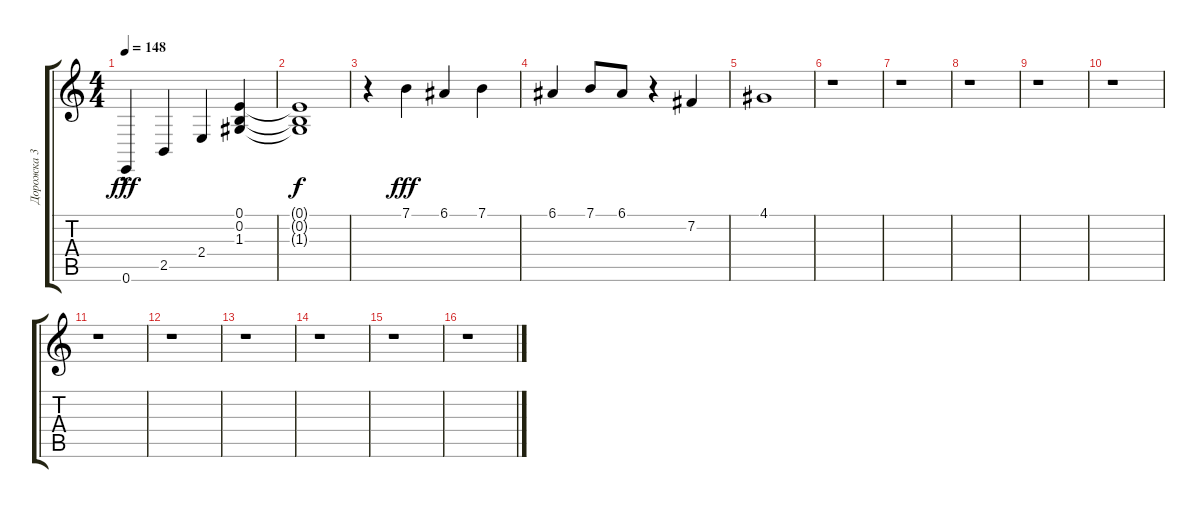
\track ("Дорожка 3" "Дорожка 3") {instrument brightacousticpiano}
\staff {score tabs}
\tuning (E4 B3 G3 D3 A2 E2) {hide}
\ts (4 4)
\tempo 148
\clef g2
\ks c
0.6{hac}.4{dy fff} 2.5.4 2.4.4 (0.1 0.2 1.3).4 |
(0.1{t} 0.2{t} 1.3{t}).1{dy f} |
r.4 7.1.4{dy fff} 6.1.4 7.1.4 |
6.1.4 7.1.8 6.1.8 r.4 7.2.4 |
4.1.1 |
r.1 |
r.1 |
r.1 |
r.1 |
r.1 |
r.1 |
r.1 |
r.1 |
r.1 |
r.1 |
r.1
